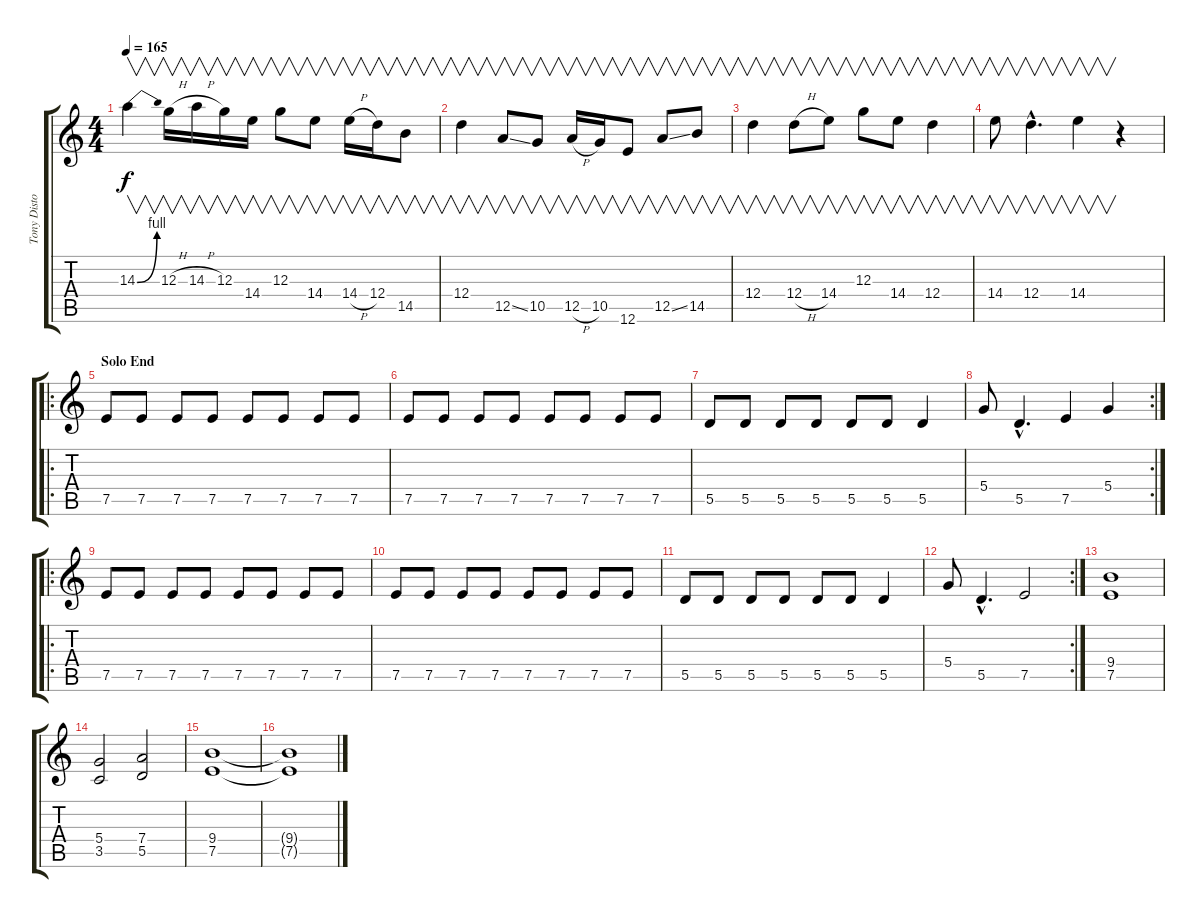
\track ("Tony Distortion" "Tony Disto") {instrument distortionguitar}
\staff {score tabs}
\tuning (E4 B3 G3 D3 A2 E2) {hide}
\ts (4 4)
\tempo 165
\clef g2
\ks c
14.3{be (bend 0 0 60 4)}.4{v dy f} 12.3{h}.16{v} 14.3{h}.16{v} 12.3.16{v} 14.4.16{v} 12.3.8{v} 14.4.8{v} 14.4{h}.16{v} 12.4.16{v} 14.5.8{v} |
12.4.4{v} 12.5{ss}.8{v} 10.5.8{v} 12.5{h}.16{v} 10.5.16{v} 12.6.8{v} 12.5{ss}.8{v} 14.5.8{v} |
12.4.4{v} 12.4{h}.8{v} 14.4.8{v} 12.3.8{v} 14.4.8{v} 12.4.4{v} |
14.4.8{v} 12.4{hac}.4{v d} 14.4.4{v} r.4 |
\ro
\section ("" "Solo End")
7.5.8 7.5.8 7.5.8 7.5.8 7.5.8 7.5.8 7.5.8 7.5.8 |
7.5.8 7.5.8 7.5.8 7.5.8 7.5.8 7.5.8 7.5.8 7.5.8 |
5.5.8 5.5.8 5.5.8 5.5.8 5.5.8 5.5.8 5.5.4 |
\rc 2
5.4.8 5.5{hac}.4{d} 7.5.4 5.4.4 |
\ro
7.5.8 7.5.8 7.5.8 7.5.8 7.5.8 7.5.8 7.5.8 7.5.8 |
7.5.8 7.5.8 7.5.8 7.5.8 7.5.8 7.5.8 7.5.8 7.5.8 |
5.5.8 5.5.8 5.5.8 5.5.8 5.5.8 5.5.8 5.5.4 |
\rc 2
5.4.8 5.5{hac}.4{d} 7.5.2 |
(9.4 7.5).1 |
(5.4 3.5).2 (7.4 5.5).2 |
(9.4 7.5).1 |
(9.4{t} 7.5{t}).1
